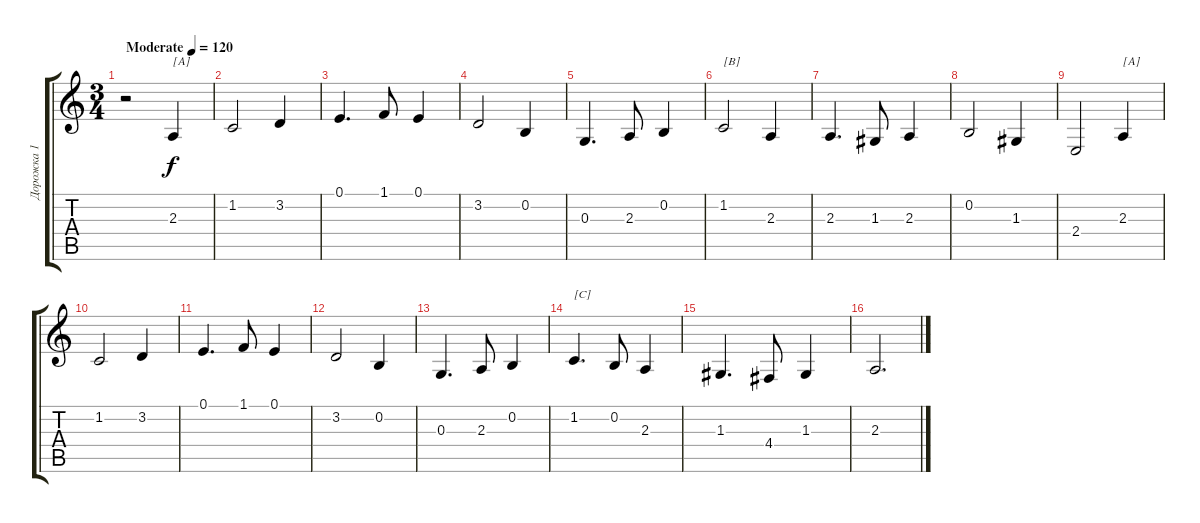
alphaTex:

\track ("Дорожка 1" "Дорожка 1") {instrument recorder}
\staff {score tabs}
\tuning (E4 B3 G3 D3 A2 E2) {hide}
\ts (3 4)
\tempo (120 "Moderate")
\clef g2
\ks c
r.2{dy f instrument recorder} 2.3.4{txt "[A]"} |
1.2.2 3.2.4 |
0.1.4{d} 1.1.8 0.1.4 |
3.2.2 0.2.4 |
0.3.4{d} 2.3.8 0.2.4 |
1.2.2{txt "[B]"} 2.3.4 |
2.3.4{d} 1.3.8 2.3.4 |
0.2.2 1.3.4 |
2.4.2 2.3.4{txt "[A]"} |
1.2.2 3.2.4 |
0.1.4{d} 1.1.8 0.1.4 |
3.2.2 0.2.4 |
0.3.4{d} 2.3.8 0.2.4 |
1.2.4{d txt "[C]"} 0.2.8 2.3.4 |
1.3.4{d} 4.4.8 1.3.4 |
2.3.2{d}
